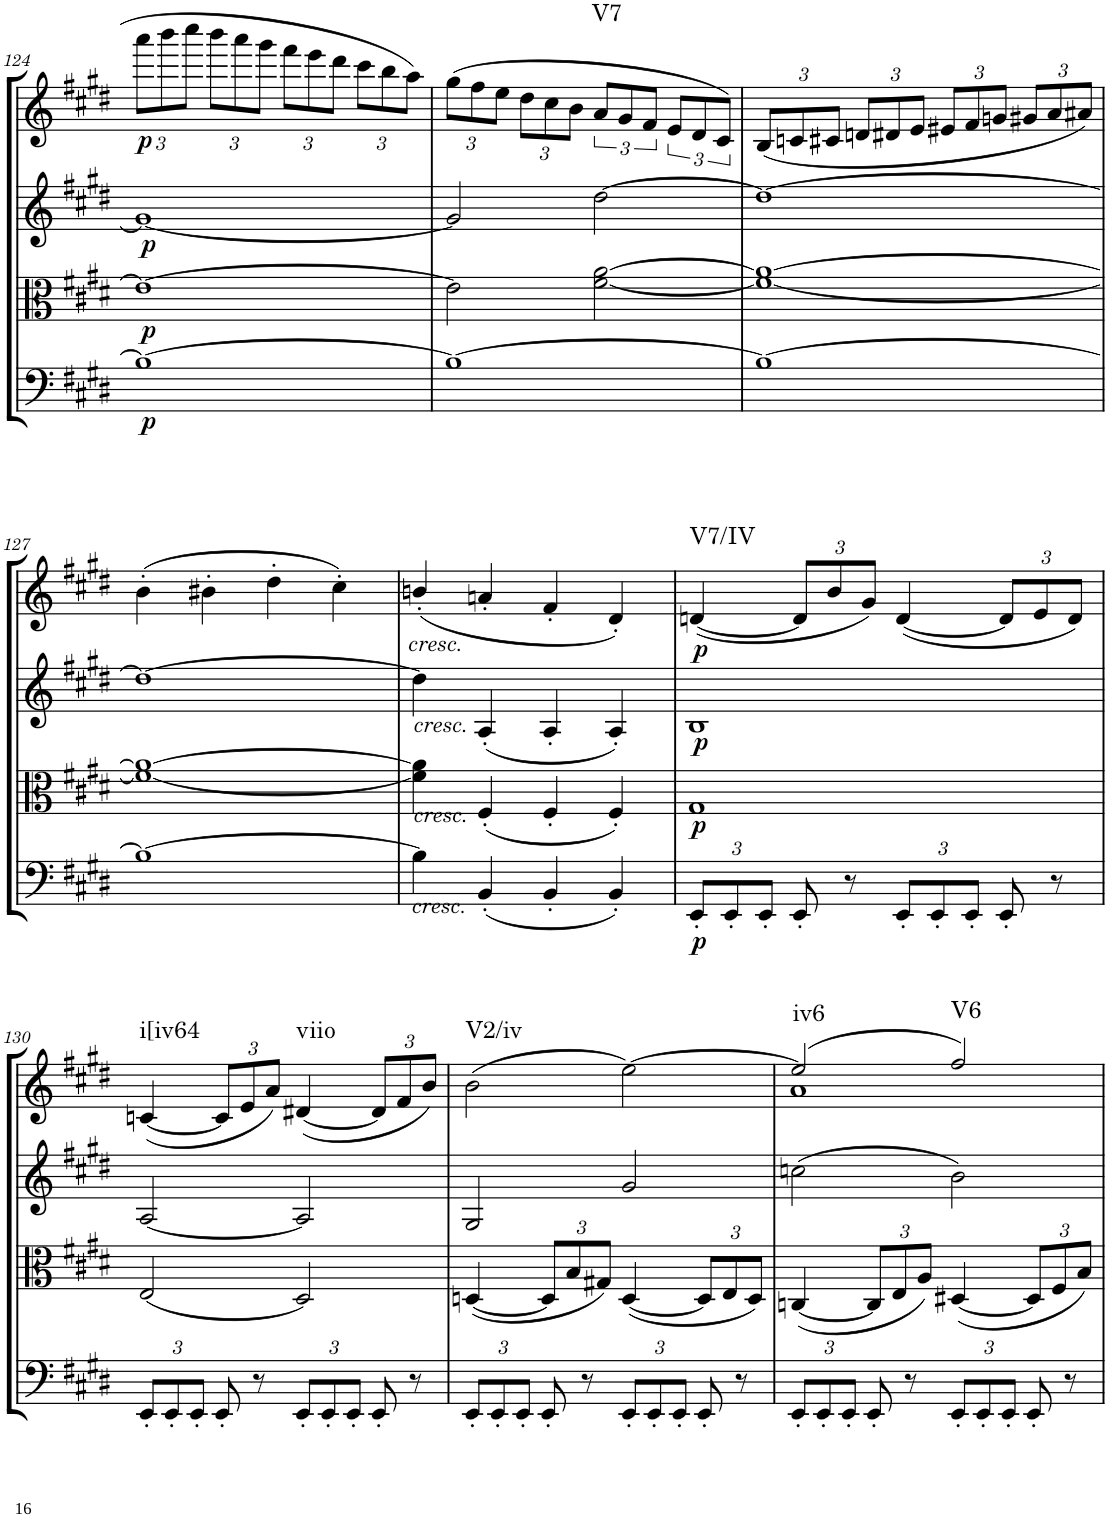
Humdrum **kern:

**kern	**dynam	**kern	**dynam	**kern	**dynam	**kern	**dynam	**harte
*part4	*part4	*part3	*part3	*part2	*part2	*part1	*part1	*part1
*staff4	*staff4	*staff3	*staff3	*staff2	*staff2	*staff1	*staff1	*
*I"Cello	*	*I"Viola	*	*I"2nd Violin	*	*I"1st Violin	*	*
*	*	*I'Vla	*	*I'Vln	*	*I'Vln	*	*
!!LO:PB:g=z
*clefC4	*	*clefC3	*	*clefG2	*	*clefG2	*	*
*k[f#c#g#d#]	*	*k[f#c#g#d#]	*	*k[f#c#g#d#]	*	*k[f#c#g#d#]	*	*
*M4/4	*	*M4/4	*	*M4/4	*	*M4/4	*	*
*met(c)	*	*met(c)	*	*met(c)	*	*met(c)	*	*
*	*	*	*	*	*	*Xbrackettup	*	*
=124	=124	=124	=124	=124	=124	=124	=124	=124
!	!LO:DY:b	!	!LO:DY:b	!	!LO:DY:b	!	!LO:DY:b	!
1B_	p	1e_	p	1g#_	p	12aaa\L	p	.
.	.	.	.	.	.	12bbb\	.	.
.	.	.	.	.	.	12cccc#\J	.	.
.	.	.	.	.	.	12bbb\L	.	.
.	.	.	.	.	.	12aaa\	.	.
.	.	.	.	.	.	12ggg#\J	.	.
.	.	.	.	.	.	12fff#\L	.	.
.	.	.	.	.	.	12eee\	.	.
.	.	.	.	.	.	12ddd#\J	.	.
.	.	.	.	.	.	12ccc#\L	.	.
.	.	.	.	.	.	12bb\	.	.
.	.	.	.	.	.	12aa\J	.	.
=125	=125	=125	=125	=125	=125	=125	=125	=125
1B_	.	2e\]	.	2g#/]	.	(12gg#\L	.	.
.	.	.	.	.	.	12ff#\	.	.
.	.	.	.	.	.	12ee\J	.	.
.	.	.	.	.	.	12dd#\L	.	.
.	.	.	.	.	.	12cc#\	.	.
.	.	.	.	.	.	12b\J	.	.
*	*	*	*	*	*	*brackettup	*	*
!	!	!	!	!	!	!	!	!LO:H:kt=V7
.	.	[2f#\ [2a\	.	[2dd#\	.	12a/L	.	N
.	.	.	.	.	.	12g#/	.	.
.	.	.	.	.	.	12f#/J	.	.
.	.	.	.	.	.	12e/L	.	.
.	.	.	.	.	.	12d#/	.	.
.	.	.	.	.	.	12c#/J)	.	.
=126	=126	=126	=126	=126	=126	=126	=126	=126
*	*	*	*	*	*	*Xbrackettup	*	*
1B_	.	1f#_ 1a_	.	1dd#_	.	(12B/L	.	.
.	.	.	.	.	.	12cn/	.	.
.	.	.	.	.	.	12c#X/J	.	.
.	.	.	.	.	.	12dn/L	.	.
.	.	.	.	.	.	12d#X/	.	.
.	.	.	.	.	.	12e/J	.	.
.	.	.	.	.	.	12e#X/L	.	.
.	.	.	.	.	.	12f#/	.	.
.	.	.	.	.	.	12gn/J	.	.
.	.	.	.	.	.	12g#X/L	.	.
.	.	.	.	.	.	12a/	.	.
.	.	.	.	.	.	12a#X/J)	.	.
!!LO:LB:g=z
=127	=127	=127	=127	=127	=127	=127	=127	=127
1B_	.	1f#_ 1a_	.	1dd#_	.	(4b'\	.	.
.	.	.	.	.	.	4b#X'\	.	.
.	.	.	.	.	.	4dd#'\	.	.
.	.	.	.	.	.	4cc#'\)	.	.
=128	=128	=128	=128	=128	=128	=128	=128	=128
!	!	!	!	!	!	!LO:TX:b:i:t=cresc.	!	!
!	!	!	!	!LO:TX:b:i:t=cresc.	!	!	!	!
!	!	!LO:TX:a:i:t=cresc.	!	!	!	!	!	!
!LO:TX:a:i:t=cresc.	!	!	!	!	!	!	!	!
4B\]	.	4f#\] 4a\]	.	4dd#\]	.	(4bn'/	.	.
(4BB'/	.	(4F#'/	.	(4A'/	.	4an'/	.	.
4BB'/	.	4F#'/	.	4A'/	.	4f#'/	.	.
4BB'/)	.	4F#'/)	.	4A'/)	.	4d#'/)	.	.
=129	=129	=129	=129	=129	=129	=129	=129	=129
*Xbrackettup	*	*	*	*	*	*	*	*
!	!LO:DY:b	!	!LO:DY:b	!	!LO:DY:b	!	!LO:DY:b	!LO:H:kt=V7/IV
12EE'/L	p	1G#	p	1B	p	([4dn/	p	N
12EE'/	.	.	.	.	.	.	.	.
12EE'/J	.	.	.	.	.	.	.	.
8EE'/	.	.	.	.	.	12d/L]	.	.
.	.	.	.	.	.	12b/	.	.
8r	.	.	.	.	.	.	.	.
.	.	.	.	.	.	12g#/J)	.	.
12EE'/L	.	.	.	.	.	([4d/	.	.
12EE'/	.	.	.	.	.	.	.	.
12EE'/J	.	.	.	.	.	.	.	.
8EE'/	.	.	.	.	.	12d/L]	.	.
.	.	.	.	.	.	12e/	.	.
8r	.	.	.	.	.	.	.	.
.	.	.	.	.	.	12d/J)	.	.
!!LO:LB:g=z
=130	=130	=130	=130	=130	=130	=130	=130	=130
!	!	!	!	!	!	!	!	!LO:H:kt=i[iv64
12EE'/L	.	(2E/	.	[2A/	.	([4cn/	.	N
12EE'/	.	.	.	.	.	.	.	.
12EE'/J	.	.	.	.	.	.	.	.
8EE'/	.	.	.	.	.	12c/L]	.	.
.	.	.	.	.	.	12e/	.	.
8r	.	.	.	.	.	.	.	.
.	.	.	.	.	.	12a/J)	.	.
!	!	!	!	!	!	!	!	!LO:H:kt=viio
12EE'/L	.	2D#/)	.	2A/]	.	([4d#X/	.	N
12EE'/	.	.	.	.	.	.	.	.
12EE'/J	.	.	.	.	.	.	.	.
8EE'/	.	.	.	.	.	12d#/L]	.	.
.	.	.	.	.	.	12f#/	.	.
8r	.	.	.	.	.	.	.	.
.	.	.	.	.	.	12b/J)	.	.
=131	=131	=131	=131	=131	=131	=131	=131	=131
!	!	!	!	!	!	!	!	!LO:H:kt=V2/iv
12EE'/L	.	([4Dn/	.	2G#/	.	(2b\	.	N
12EE'/	.	.	.	.	.	.	.	.
12EE'/J	.	.	.	.	.	.	.	.
*	*	*Xbrackettup	*	*	*	*	*	*
8EE'/	.	12D/L]	.	.	.	.	.	.
.	.	12B/	.	.	.	.	.	.
8r	.	.	.	.	.	.	.	.
.	.	12G#X/J)	.	.	.	.	.	.
12EE'/L	.	([4D/	.	2g#/	.	[>2ee\)	.	.
12EE'/	.	.	.	.	.	.	.	.
12EE'/J	.	.	.	.	.	.	.	.
8EE'/	.	12D/L]	.	.	.	.	.	.
.	.	12E/	.	.	.	.	.	.
8r	.	.	.	.	.	.	.	.
.	.	12D/J)	.	.	.	.	.	.
=132	=132	=132	=132	=132	=132	=132	=132	=132
*	*	*	*	*	*	*^	*	*
!	!	!	!	!	!	!	!	!	!LO:H:kt=iv6
12EE'/L	.	([4Cn/	.	(2ccn\	.	(2ee/]	1a	.	N
12EE'/	.	.	.	.	.	.	.	.	.
12EE'/J	.	.	.	.	.	.	.	.	.
8EE'/	.	12C/L]	.	.	.	.	.	.	.
.	.	12E/	.	.	.	.	.	.	.
8r	.	.	.	.	.	.	.	.	.
.	.	12A/J)	.	.	.	.	.	.	.
!	!	!	!	!	!	!	!	!	!LO:H:kt=V6
12EE'/L	.	([4D#X/	.	2b\)	.	2ff#/)	.	.	N
12EE'/	.	.	.	.	.	.	.	.	.
12EE'/J	.	.	.	.	.	.	.	.	.
8EE'/	.	12D#/L]	.	.	.	.	.	.	.
.	.	12F#/	.	.	.	.	.	.	.
8r	.	.	.	.	.	.	.	.	.
.	.	12B/J)	.	.	.	.	.	.	.
*	*	*	*	*	*	*v	*v	*	*
=	=	=	=	=	=	=	=	=
*-	*-	*-	*-	*-	*-	*-	*-	*-
